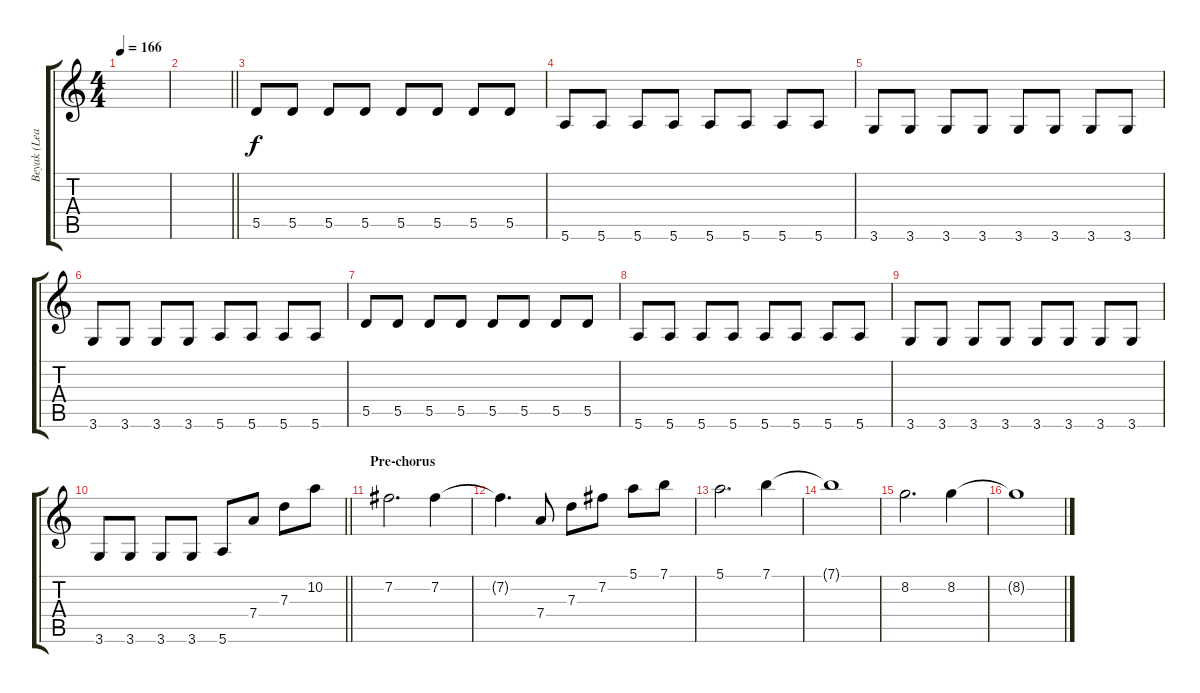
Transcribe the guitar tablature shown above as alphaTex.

\track ("Beyak (Lead Guitar)" "Beyak (Lea") {instrument overdrivenguitar}
\staff {score tabs}
\tuning (E4 B3 G3 D3 A2 E2) {hide}
\ts (4 4)
\tempo 166
\clef g2
\ks c
|
\barLineRight lightlight
|
5.5.8 5.5.8 5.5.8 5.5.8 5.5.8 5.5.8 5.5.8 5.5.8 |
5.6.8 5.6.8 5.6.8 5.6.8 5.6.8 5.6.8 5.6.8 5.6.8 |
3.6.8 3.6.8 3.6.8 3.6.8 3.6.8 3.6.8 3.6.8 3.6.8 |
3.6.8 3.6.8 3.6.8 3.6.8 5.6.8 5.6.8 5.6.8 5.6.8 |
5.5.8 5.5.8 5.5.8 5.5.8 5.5.8 5.5.8 5.5.8 5.5.8 |
5.6.8 5.6.8 5.6.8 5.6.8 5.6.8 5.6.8 5.6.8 5.6.8 |
3.6.8 3.6.8 3.6.8 3.6.8 3.6.8 3.6.8 3.6.8 3.6.8 |
\barLineRight lightlight
3.6.8 3.6.8 3.6.8 3.6.8 5.6.8 7.4.8 7.3.8 10.2.8 |
\section ("" "Pre-chorus")
7.2.2{d} 7.2.4 |
7.2{t}.4{d} 7.4.8 7.3.8 7.2.8 5.1.8 7.1.8 |
5.1.2{d} 7.1.4 |
7.1{t}.1 |
8.2.2{d} 8.2.4 |
8.2{t}.1
